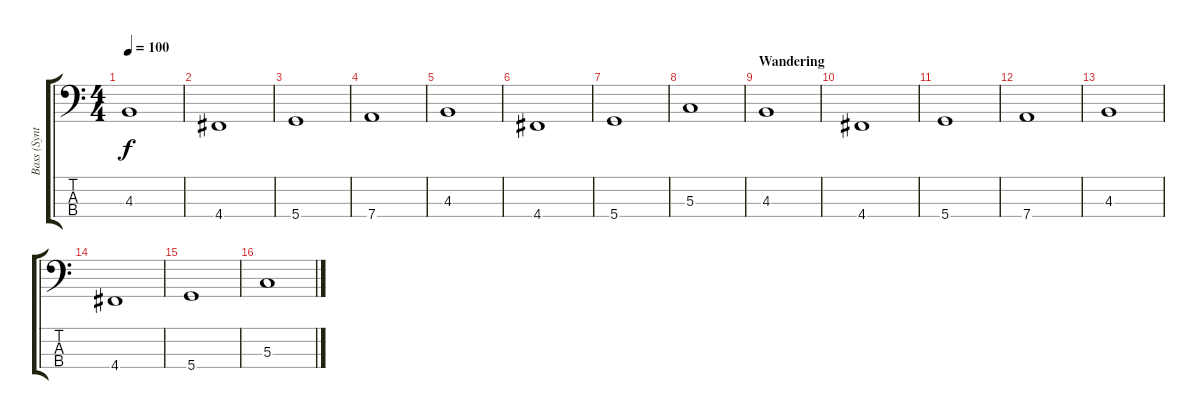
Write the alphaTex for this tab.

\track ("Bass (Synth)" "Bass (Synt") {instrument synthbass1}
\staff {score tabs}
\tuning (F2 C2 G1 D1) {hide}
\ts (4 4)
\tempo 100
\clef f4
\ks c
4.3.1{dy f instrument synthbass1} |
4.4.1 |
5.4.1 |
7.4.1 |
4.3.1 |
4.4.1 |
5.4.1 |
5.3.1 |
\section ("" "Wandering")
4.3.1 |
4.4.1 |
5.4.1 |
7.4.1 |
4.3.1 |
4.4.1 |
5.4.1 |
5.3.1
